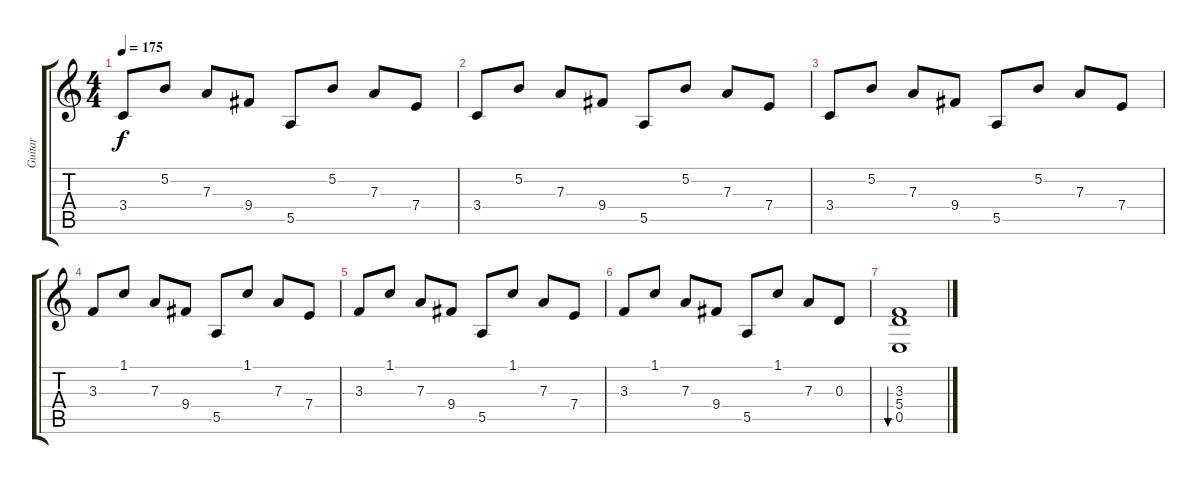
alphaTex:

\track ("Guitar" "Guitar") {instrument acousticguitarsteel}
\staff {score tabs}
\tuning (B3 Gb3 D3 A2 E2 B1) {hide}
\ts (4 4)
\tempo 175
\clef g2
\ks c
3.4.8{dy f volume 16} 5.2.8 7.3.8 9.4.8 5.5.8 5.2.8 7.3.8 7.4.8 |
3.4.8 5.2.8 7.3.8 9.4.8 5.5.8 5.2.8 7.3.8 7.4.8 |
3.4.8{volume 16} 5.2.8 7.3.8 9.4.8 5.5.8 5.2.8 7.3.8 7.4.8 |
3.3.8 1.1.8 7.3.8 9.4.8 5.5.8 1.1.8 7.3.8 7.4.8 |
3.3.8 1.1.8 7.3.8 9.4.8 5.5.8 1.1.8 7.3.8 7.4.8 |
3.3.8 1.1.8 7.3.8 9.4.8 5.5.8 1.1.8 7.3.8 0.3.8 |
(3.3 5.4 0.5).1{bu 480}
